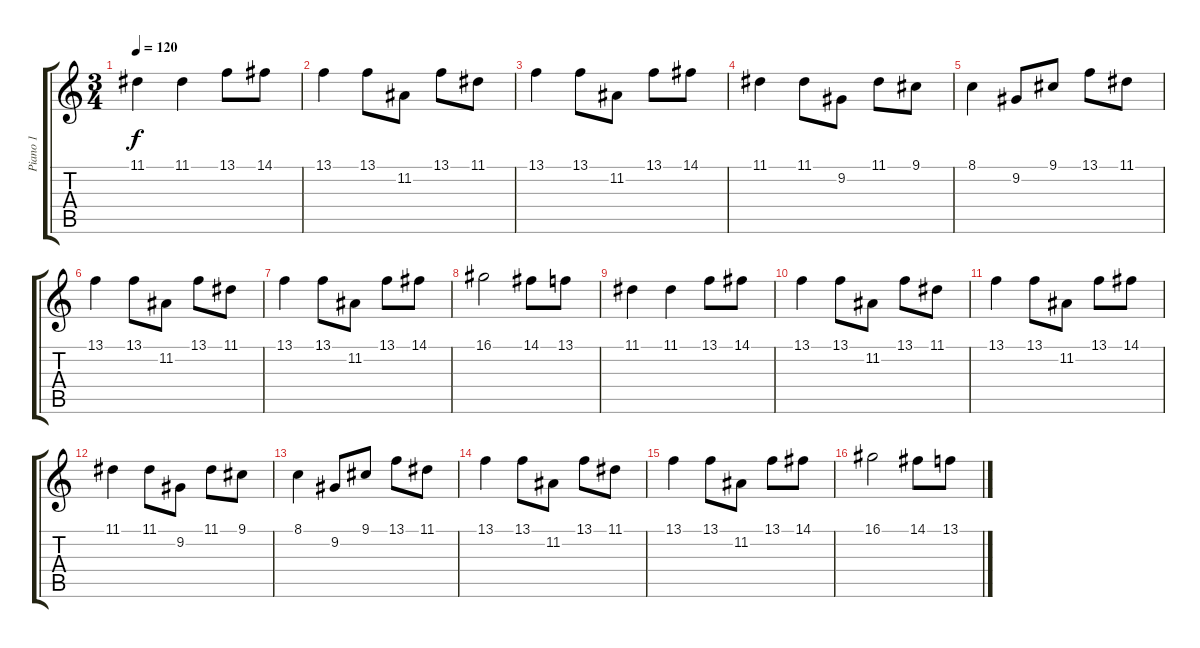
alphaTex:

\track ("Piano 1" "Piano 1") {instrument acousticgrandpiano}
\staff {score tabs}
\tuning (E4 B3 G3 D3 A2 E2) {hide}
\ts (3 4)
\tempo 120
\clef g2
\ks c
11.1.4{dy f} 11.1.4 13.1.8 14.1.8 |
13.1.4 13.1.8 11.2.8 13.1.8 11.1.8 |
13.1.4 13.1.8 11.2.8 13.1.8 14.1.8 |
11.1.4 11.1.8 9.2.8 11.1.8 9.1.8 |
8.1.4 9.2.8 9.1.8 13.1.8 11.1.8 |
13.1.4 13.1.8 11.2.8 13.1.8 11.1.8 |
13.1.4 13.1.8 11.2.8 13.1.8 14.1.8 |
16.1.2 14.1.8 13.1.8 |
11.1.4 11.1.4 13.1.8 14.1.8 |
13.1.4 13.1.8 11.2.8 13.1.8 11.1.8 |
13.1.4 13.1.8 11.2.8 13.1.8 14.1.8 |
11.1.4 11.1.8 9.2.8 11.1.8 9.1.8 |
8.1.4 9.2.8 9.1.8 13.1.8 11.1.8 |
13.1.4 13.1.8 11.2.8 13.1.8 11.1.8 |
13.1.4 13.1.8 11.2.8 13.1.8 14.1.8 |
16.1.2 14.1.8 13.1.8
